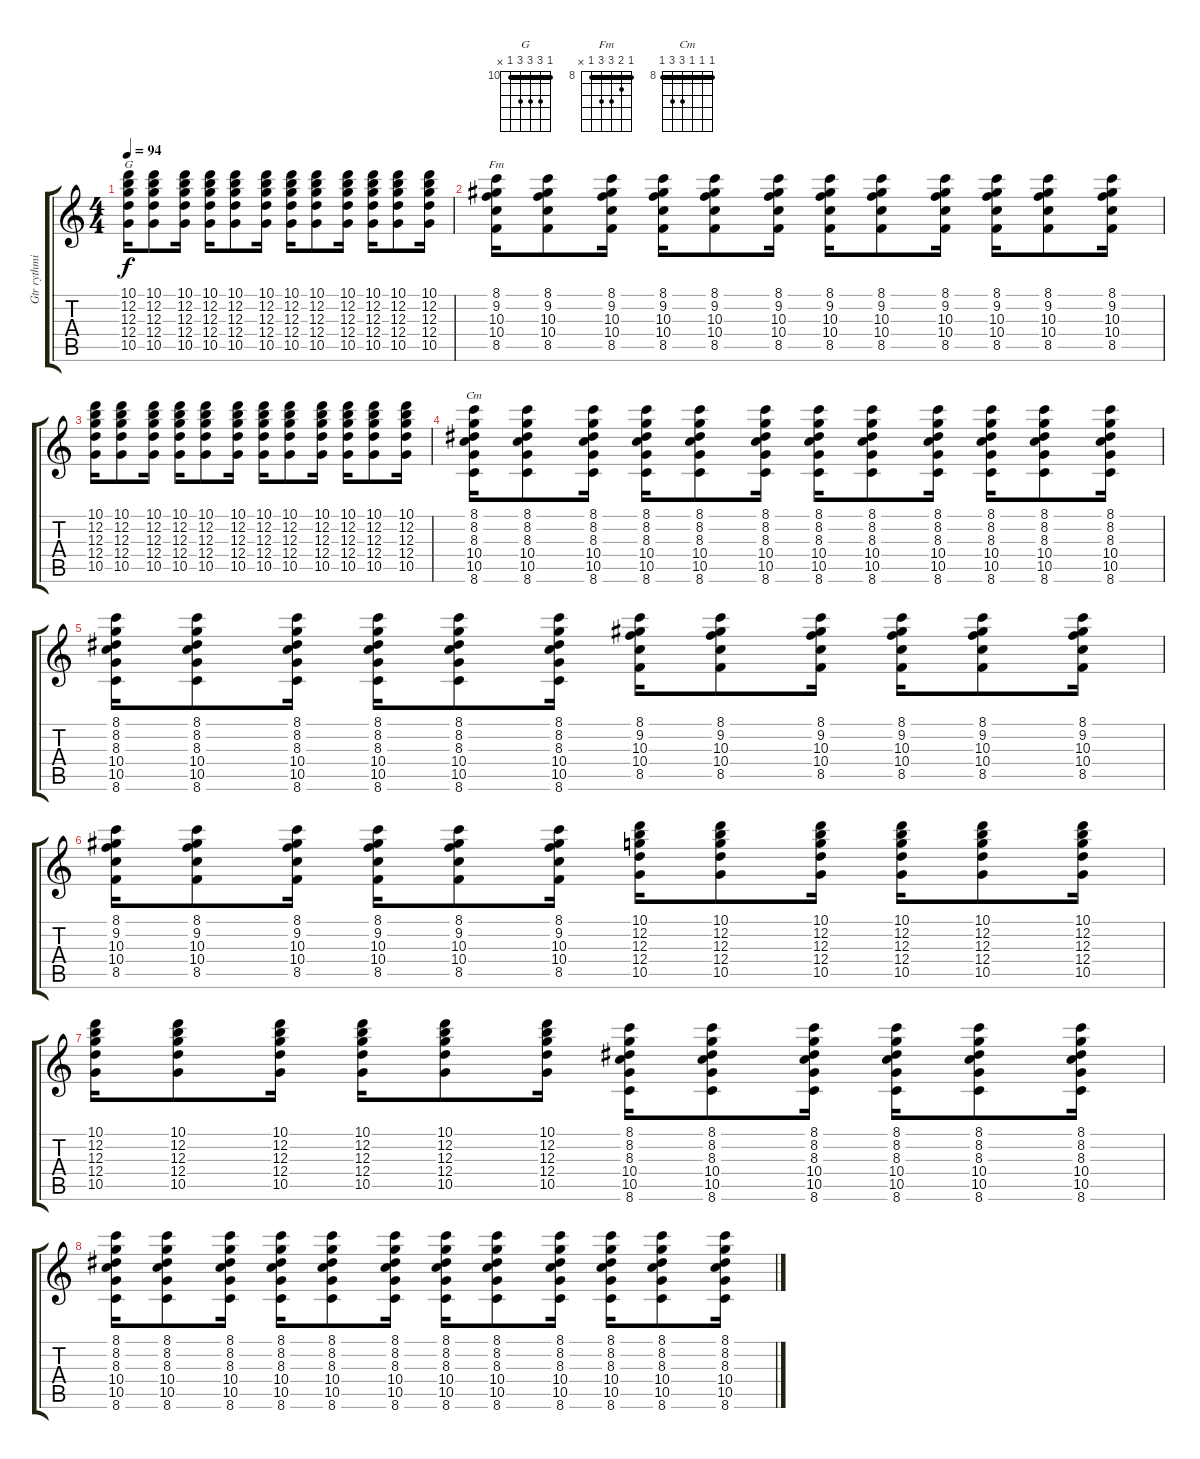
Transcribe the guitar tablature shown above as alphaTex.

\track ("Gtr rythmique" "Gtr rythmi") {instrument acousticguitarsteel}
\staff {score tabs}
\tuning (E4 B3 G3 D3 A2 E2) {hide}
\chord ("G" 10 12 12 12 10 x) {firstfret 10 barre 10}
\chord ("Fm" 8 9 10 10 8 x) {firstfret 8 barre 8}
\chord ("Cm" 8 8 8 10 10 8) {firstfret 8 barre 8}
\ts (4 4)
\tempo 94
\clef g2
\ks c
(10.1 12.2 12.3 12.4 10.5).16{ch "G" dy f} (10.1 12.2 12.3 12.4 10.5).8 (10.1 12.2 12.3 12.4 10.5).16 (10.1 12.2 12.3 12.4 10.5).16 (10.1 12.2 12.3 12.4 10.5).8 (10.1 12.2 12.3 12.4 10.5).16 (10.1 12.2 12.3 12.4 10.5).16 (10.1 12.2 12.3 12.4 10.5).8 (10.1 12.2 12.3 12.4 10.5).16 (10.1 12.2 12.3 12.4 10.5).16 (10.1 12.2 12.3 12.4 10.5).8 (10.1 12.2 12.3 12.4 10.5).16 |
(8.1 9.2 10.3 10.4 8.5).16{ch "Fm"} (8.1 9.2 10.3 10.4 8.5).8 (8.1 9.2 10.3 10.4 8.5).16 (8.1 9.2 10.3 10.4 8.5).16 (8.1 9.2 10.3 10.4 8.5).8 (8.1 9.2 10.3 10.4 8.5).16 (8.1 9.2 10.3 10.4 8.5).16 (8.1 9.2 10.3 10.4 8.5).8 (8.1 9.2 10.3 10.4 8.5).16 (8.1 9.2 10.3 10.4 8.5).16 (8.1 9.2 10.3 10.4 8.5).8 (8.1 9.2 10.3 10.4 8.5).16 |
(10.1 12.2 12.3 12.4 10.5).16 (10.1 12.2 12.3 12.4 10.5).8 (10.1 12.2 12.3 12.4 10.5).16 (10.1 12.2 12.3 12.4 10.5).16 (10.1 12.2 12.3 12.4 10.5).8 (10.1 12.2 12.3 12.4 10.5).16 (10.1 12.2 12.3 12.4 10.5).16 (10.1 12.2 12.3 12.4 10.5).8 (10.1 12.2 12.3 12.4 10.5).16 (10.1 12.2 12.3 12.4 10.5).16 (10.1 12.2 12.3 12.4 10.5).8 (10.1 12.2 12.3 12.4 10.5).16 |
(8.1 8.2 8.3 10.4 10.5 8.6).16{ch "Cm"} (8.1 8.2 8.3 10.4 10.5 8.6).8 (8.1 8.2 8.3 10.4 10.5 8.6).16 (8.1 8.2 8.3 10.4 10.5 8.6).16 (8.1 8.2 8.3 10.4 10.5 8.6).8 (8.1 8.2 8.3 10.4 10.5 8.6).16 (8.1 8.2 8.3 10.4 10.5 8.6).16 (8.1 8.2 8.3 10.4 10.5 8.6).8 (8.1 8.2 8.3 10.4 10.5 8.6).16 (8.1 8.2 8.3 10.4 10.5 8.6).16 (8.1 8.2 8.3 10.4 10.5 8.6).8 (8.1 8.2 8.3 10.4 10.5 8.6).16 |
(8.1 8.2 8.3 10.4 10.5 8.6).16 (8.1 8.2 8.3 10.4 10.5 8.6).8 (8.1 8.2 8.3 10.4 10.5 8.6).16 (8.1 8.2 8.3 10.4 10.5 8.6).16 (8.1 8.2 8.3 10.4 10.5 8.6).8 (8.1 8.2 8.3 10.4 10.5 8.6).16 (8.1 9.2 10.3 10.4 8.5).16 (8.1 9.2 10.3 10.4 8.5).8 (8.1 9.2 10.3 10.4 8.5).16 (8.1 9.2 10.3 10.4 8.5).16 (8.1 9.2 10.3 10.4 8.5).8 (8.1 9.2 10.3 10.4 8.5).16 |
(8.1 9.2 10.3 10.4 8.5).16 (8.1 9.2 10.3 10.4 8.5).8 (8.1 9.2 10.3 10.4 8.5).16 (8.1 9.2 10.3 10.4 8.5).16 (8.1 9.2 10.3 10.4 8.5).8 (8.1 9.2 10.3 10.4 8.5).16 (10.1 12.2 12.3 12.4 10.5).16 (10.1 12.2 12.3 12.4 10.5).8 (10.1 12.2 12.3 12.4 10.5).16 (10.1 12.2 12.3 12.4 10.5).16 (10.1 12.2 12.3 12.4 10.5).8 (10.1 12.2 12.3 12.4 10.5).16 |
(10.1 12.2 12.3 12.4 10.5).16 (10.1 12.2 12.3 12.4 10.5).8 (10.1 12.2 12.3 12.4 10.5).16 (10.1 12.2 12.3 12.4 10.5).16 (10.1 12.2 12.3 12.4 10.5).8 (10.1 12.2 12.3 12.4 10.5).16 (8.1 8.2 8.3 10.4 10.5 8.6).16 (8.1 8.2 8.3 10.4 10.5 8.6).8 (8.1 8.2 8.3 10.4 10.5 8.6).16 (8.1 8.2 8.3 10.4 10.5 8.6).16 (8.1 8.2 8.3 10.4 10.5 8.6).8 (8.1 8.2 8.3 10.4 10.5 8.6).16 |
(8.1 8.2 8.3 10.4 10.5 8.6).16 (8.1 8.2 8.3 10.4 10.5 8.6).8 (8.1 8.2 8.3 10.4 10.5 8.6).16 (8.1 8.2 8.3 10.4 10.5 8.6).16 (8.1 8.2 8.3 10.4 10.5 8.6).8 (8.1 8.2 8.3 10.4 10.5 8.6).16 (8.1 8.2 8.3 10.4 10.5 8.6).16 (8.1 8.2 8.3 10.4 10.5 8.6).8 (8.1 8.2 8.3 10.4 10.5 8.6).16 (8.1 8.2 8.3 10.4 10.5 8.6).16 (8.1 8.2 8.3 10.4 10.5 8.6).8 (8.1 8.2 8.3 10.4 10.5 8.6).16
